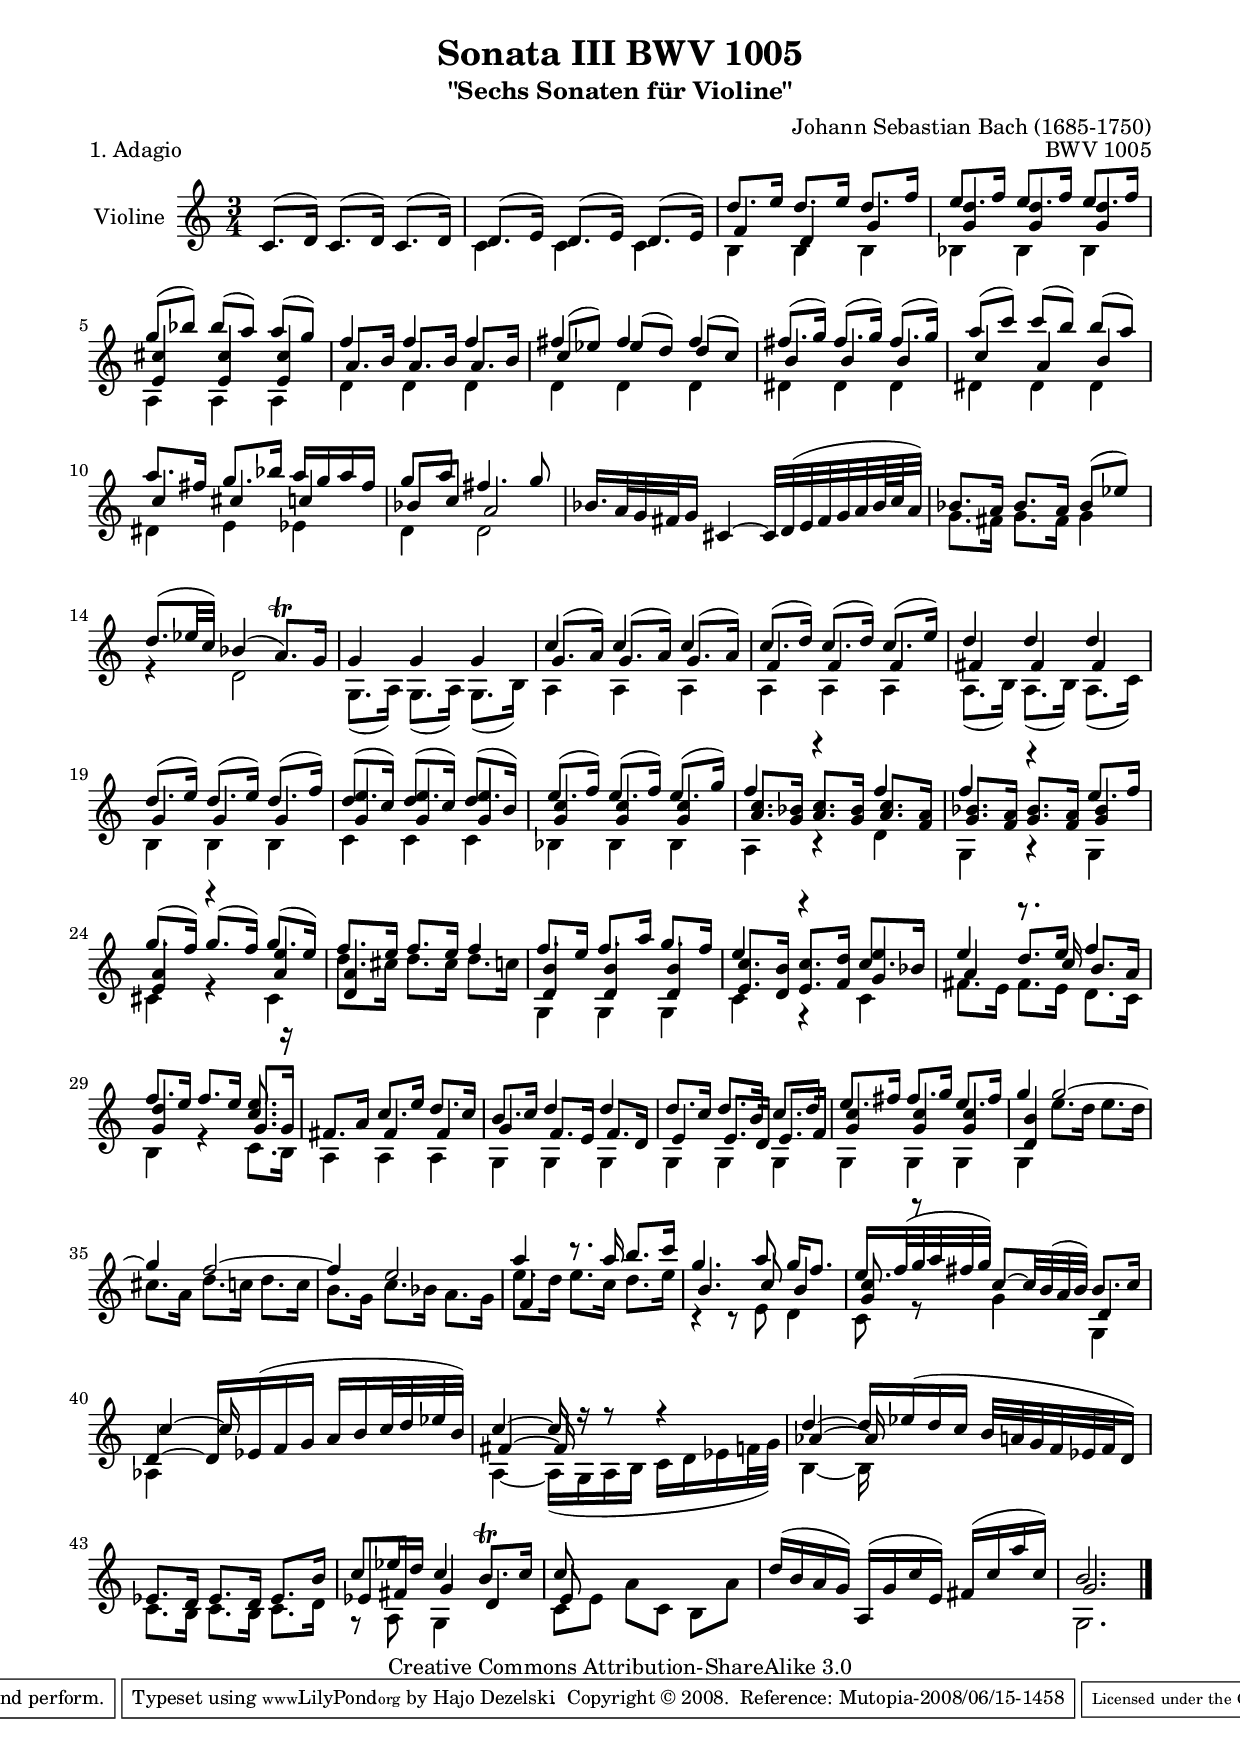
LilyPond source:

\version "2.11.48"

\paper {
    page-top-space = #0.0
    %indent = 0.0
    line-width = 18.0\cm
    ragged-bottom = ##f
    ragged-last-bottom = ##f
}

% #(set-default-paper-size "a4")

#(set-global-staff-size 19)

\header {
        title = "Sonata III BWV 1005"
        subtitle = "\"Sechs Sonaten für Violine\""
        piece = "1. Adagio"
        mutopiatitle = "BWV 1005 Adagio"
        composer = "Johann Sebastian Bach (1685-1750)"
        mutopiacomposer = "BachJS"
        opus = "BWV 1005"
        date = "1720"
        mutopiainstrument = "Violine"
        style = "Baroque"
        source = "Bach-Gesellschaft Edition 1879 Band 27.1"
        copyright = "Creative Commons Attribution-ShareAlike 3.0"
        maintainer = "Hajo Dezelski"
		comment = "Dedicated to the memory of Cyrano 13.6.2008"
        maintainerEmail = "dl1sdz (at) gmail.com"
	
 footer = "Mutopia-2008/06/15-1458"
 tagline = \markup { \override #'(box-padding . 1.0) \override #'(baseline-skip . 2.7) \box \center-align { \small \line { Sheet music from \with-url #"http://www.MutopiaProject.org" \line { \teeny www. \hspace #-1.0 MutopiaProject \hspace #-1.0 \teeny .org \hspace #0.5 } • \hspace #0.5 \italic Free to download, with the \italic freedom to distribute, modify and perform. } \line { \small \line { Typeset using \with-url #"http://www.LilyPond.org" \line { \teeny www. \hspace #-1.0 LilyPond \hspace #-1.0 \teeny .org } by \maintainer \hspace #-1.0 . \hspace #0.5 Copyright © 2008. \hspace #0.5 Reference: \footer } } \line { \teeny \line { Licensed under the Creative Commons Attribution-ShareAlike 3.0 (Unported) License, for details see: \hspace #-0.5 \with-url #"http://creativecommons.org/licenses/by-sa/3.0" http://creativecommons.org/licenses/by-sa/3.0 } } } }
}

melodyOne =  \relative c' {
    c8. [ (d16) ] c8. [ (d16) ] c8. [ (d16) ] | % 1
    d8. [ (e16) ] d8. [ (e16) ] d8. [ (e16) ] | % 2
	d'8. [ e16 ] d8. [ e16 ] d8. [ f16 ] | % 3
	e8. [ f16 ] e8. [ f16 ] e8. [ f16 ] | % 4
    g8 [ (bes) ] bes [ (a) ] a [ (g) ] | % 5
    f4 f f | % 6
    fis4 fis fis | % 7
    fis8. [ (g16) ] fis8. [ (g16) ] fis8. [ (g16) ] | % 8
	a8 [ (c) ] c [ (b) ] b [ (a) ] | % 9
    a8. [ fis16 ] g8. [ bes16 ] a16 [ g a fis ] | % 10
    g8 [ a ] fis4. g8 | % 11
	bes,16. [ a32 g fis g16 ] cis,4 ~ cis32 [ d32 ( e fis g a bes64 c a32)] | % 12
	bes8. [ a16 ] bes8. [ a16 ] bes8 [ (es) ] | % 13
    d8. [ (es32 c) ] bes4 (a8. \trill ) [ g16 ] | % 14
    g4 g g | % 15
    c4 c c | % 16
    c8. [ (d16) ] c8. [ (d16) ] c8. [ (e16) ] | % 17
    d4 d d | % 18
    d8. [ (e16) ] d8. [ (e16) ] d8. [ (f16) ] | % 19
    d8. [ (c16) ] d8. [ (c16) ] d8. [ (b16) ] | % 20
    e8. [ (f16) ] e8. [ (f16) ] e8. [ (g16) ] | % 21
    f4 r4 f4 | % 22
    f4 r4 e8. [ f16 ] | % 23
	g8. [ (f16) ] g8. [ (f16) ] g8. [ (e16) ] | % 24
    f8. [ e16 ] f8. [ e16 ] f4 | % 25
	f8. [ e16 ] f8. [ a16 ] g8. [ f16 ] | % 26
    e4 r4 c8. [ bes16 ] | % 27
    e4 d8. [ e16 ] f4 | % 28
    f8. [ e16 ] f8. [ e16 ] <c e>8. r16  | % 29
    fis,8. [ a16 ] c8. [ e16 ] d8. [ c16 ] | % 30
    b8. [ c16 ] d4 d | % 31
    d8. [ c16 ] d8. [ b16 ] c8. [ d16 ] | % 32
    e8. [ fis16 ] fis8. [ g16 ] e8. [ fis16 ] | % 33
	g4 g2 ~ | % 34
    g4 f2 ~ | % 35
    f4 e2  | % 36
    a4 r8. a16 b8. [ c16 ]  | % 37
    g4. a8 g16 [ f8.] | % 38
	e16. [ f32 ( g a fis g ) ] c,8 ~ [c32 b ( a b )] b8. [ c16 ] | % 39
    d,4 ~ d16 [ es (f g ] a [ b c32 d es b) ] | % 40
    c4 ~ c16 r16 r8 r4 | % 41
    d4 ~ d16 [ es ( d c ] b32 [ a g f es f d16 ) ] | % 42
    es8. [ d16 ] es8. [ d16 ] es8. [ b'16 ] | % 43
    c8 [ es16 d ] c4 ~ b8. \trill [ c16 ] | % 44
    c8 s4. s4 | % 45
	d16 [ (b a g) ] a, [ (g' c e,) ] fis [ (c' a' c, )] | % 46
    b2. \bar "|." % 0
    }

melodyTwo =  \relative c' {
     s2. | % 1
    c4 c c | % 2
    b4 b b | % 3
    bes4 bes bes | % 4
    a4 a a | % 5
    d4 d d | % 6
    d4 d d | % 7
    dis4 dis dis | % 8
    dis4 dis dis | % 9
    dis4 e es | % 10
	d4 d2 | % 11
	s2. | % 12
	g8. [ fis16 ] g8. [ fis16 ] g4 | % 13
    r4 d2 | % 14
    g,8. [ (a16) ] g8. [ (a16) ] g8. [ (b16) ] | % 15
    a4 a a | % 16
    a4 a a | % 17
    a8. [ (b16) ] a8. [ (b16) ] a8. [ (c16) ] | % 18
    b4 b b | % 19
    c4 c c | % 20
    bes4 bes bes | % 21
    a4 r4 d4 | % 22
    g,4 r4 g4 | % 23
    cis4 r4 cis4 | % 24
    d'8. [ cis16 ] d8. [ cis16 ] d8. [ c16 ] | % 25
    g,4 g g | % 26
    c4 r4 c4  | % 27
	fis8. [ e16 ] fis8. [ e16 ] d8. [ c16 ] | % 28
	b4 r4 c8. [ b16 ] | % 29
    a4 a a | % 30
	g4 g g | % 31
	g4 g g | % 32
	g4 g g | % 33
	g4 e''8. [ d16 ] e8. [ d16] | % 34
	cis8. [ a16 ] d8. [ c16 ] d8. [ c16] | % 35
	b8. [ g16 ] c8. [ bes16 ] a8. [ g16] | % 36
    e'8. [ d16 ] e8. [ c16 ] d8. [ e16 ] | % 37
    r4 r8 e,8 d4 | % 38
    c8 r8 g'4 g,4 | % 39
    aes4 s2 | % 40
    a4 ~ a16 [ (g a b ] c [ d es f32 g ) ]  | % 41
    b,4 ~ b16 s8. s4 | % 42
    c8. [ b16 ] c8. [ b16 ] c8. [ d16 ] | % 43
    r8 a8 g4 s4 | % 44
    c8 [ e ] a [ c, ] b [ a'] | % 45
	s2. | % 46
    g,2. | % 47
    }

melodyThree =  \relative f' {
	s2. | % 1
 	s2. | % 2
	f4 d g | % 3
	<g d'>4 <g d'>4 <g d'>4 | % 4
    <e cis'>4 <e cis'>4 <e cis'>4  | % 5
	a8. [ b16 ] a8. [ b16 ] a8. [ b16 ] | % 6
    c8 [ (es) ] es [ (d) ] d [ (c) ] | % 7
    b4 b b | % 8
    c4 a b | % 9
    c4 cis c | % 10
    bes8 [ c ] a2 | % 11
	s2. | % 12
	s2. | % 13
	s2. | % 14
	s2. | % 15
    g8. [ (a16) ] g8. [ (a16) ] g8. [ (a16) ]  | % 16
    f4 f f | % 17
    fis4 fis fis | % 18
    g4 g g | % 19
    <g e'>4 <g e'>4 <g e'>4  | % 20
    <g c>4 <g c>4 <g c>4  | % 21
    <a c>8. [ <g bes>16 ] <a c>8. [ <g bes>16 ] <a c>8. [ <f a>16 ]   | % 22
    <g bes>8. [ <f a>16 ] <g bes>8. [ <f a>16 ] <g bes>4  | % 23
	<e a>4 r4 <a e'>4   | % 24
    <d, a'>4 s2  | % 25
	<d b'>4 <d b'>4 <d b'>4  | % 26
    <e c'>8. [ <d b'>16 ] <e c'>8. [ <f d'>16 ] <g e'>4  | % 27 | % 27
    a4 r8. c16 b8. [ a16 ] | % 28
    <g d'>4 s4 g8. [ g16 ]  | % 29
    s4 fis4 fis | % 30
	g4  f8. [ e16 ] f8. [ d16 ] | % 31
	e4  e8. [ d16 ] e8. [ f16 ] | % 32
    <g c>4 <g c>4 <g c>4  | % 33
    <d b'>4 s2 | % 34
    s2.  | % 35
    s2. | % 36
    f4 s2  | % 37
    b4. c8 b4 | % 38
    <g c>8 r8 s4 d4 | % 39
    c'4 ~ c16 s8. s4 | % 40
	fis,4 ~ fis16 s8. s4 | % 41
    aes4 ~ aes16 s8. s4  | % 42
    s2. | % 43
    es8 [ fis ] g4 d | % 44
    e8 s4. s4 | % 45
	s2. | % 46 
    g2. \bar "|." % 0
    }



melody = << \melodyOne \\ \melodyTwo \\ \melodyThree  >>

% The score definition

\score {
	\context Staff << 
        \set Staff.instrumentName = "Violine"
		\set Staff.midiInstrument = "violin"
        { \clef treble \key c \major \time 3/4 \melody  }
    >>
	\layout { }
 	 \midi { }
}
